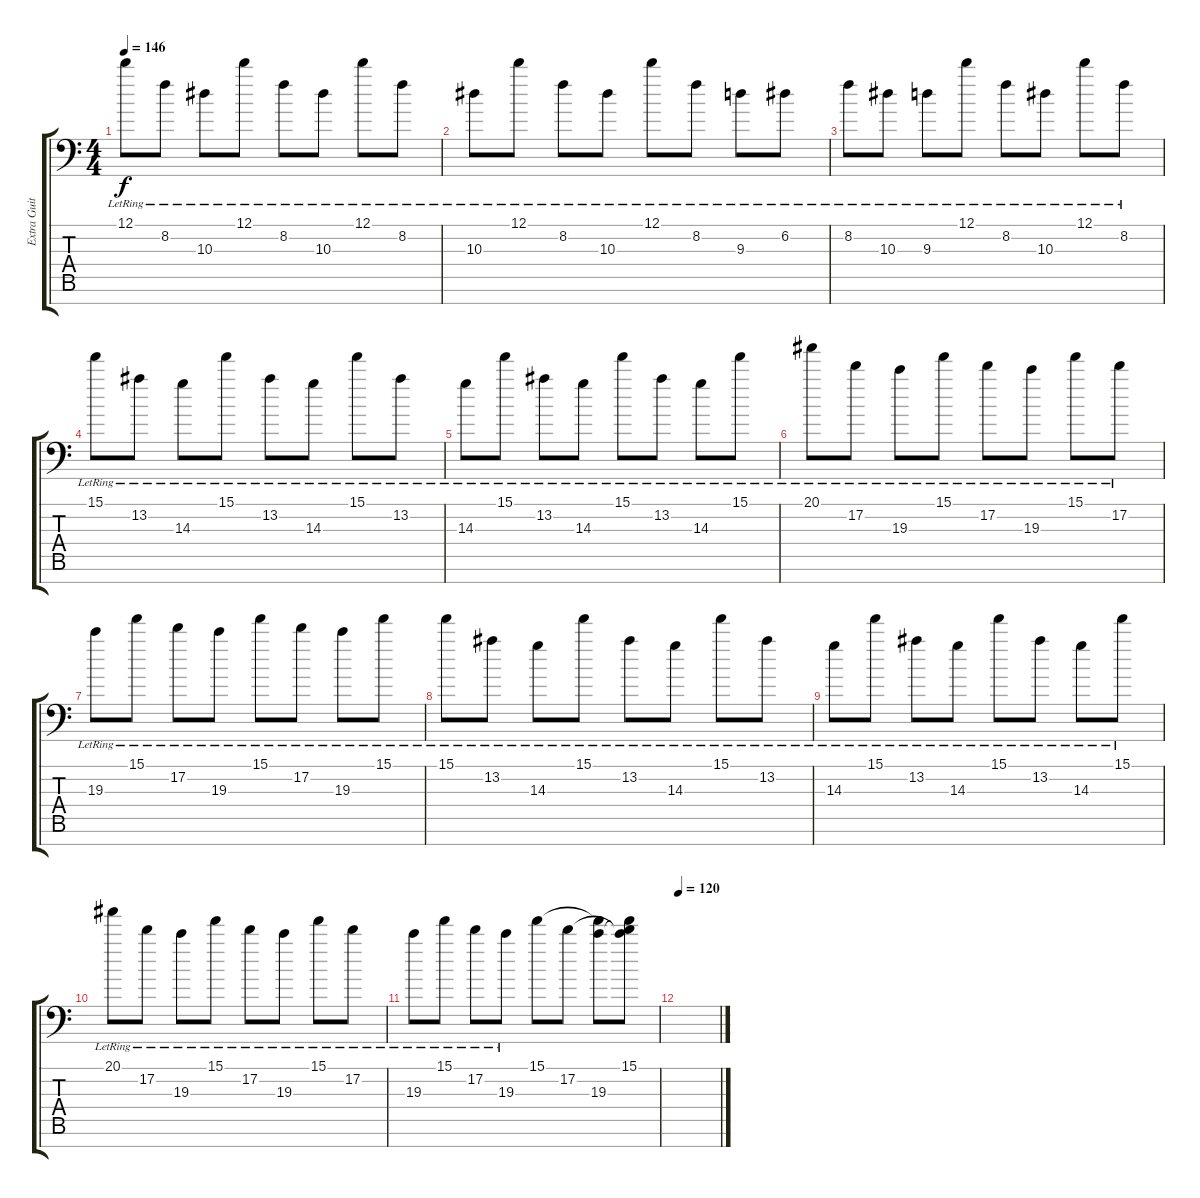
\track ("Extra Guitar" "Extra Guit") {instrument distortionguitar}
\staff {score tabs}
\tuning (D4 A3 F3 C3 G2 C2 A1) {hide}
\ts (4 4)
\tempo 146
\clef f4
\ks c
12.1{lr}.8{dy f} 8.2{lr}.8 10.3{lr}.8 12.1{lr}.8 8.2{lr}.8 10.3{lr}.8 12.1{lr}.8 8.2{lr}.8 |
10.3{lr}.8 12.1{lr}.8 8.2{lr}.8 10.3{lr}.8 12.1{lr}.8 8.2{lr}.8 9.3{lr}.8 6.2{lr}.8 |
8.2{lr}.8 10.3{lr}.8 9.3{lr}.8 12.1{lr}.8 8.2{lr}.8 10.3{lr}.8 12.1{lr}.8 8.2{lr}.8 |
15.1{lr}.8 13.2{lr}.8 14.3{lr}.8 15.1{lr}.8 13.2{lr}.8 14.3{lr}.8 15.1{lr}.8 13.2{lr}.8 |
14.3{lr}.8 15.1{lr}.8 13.2{lr}.8 14.3{lr}.8 15.1{lr}.8 13.2{lr}.8 14.3{lr}.8 15.1{lr}.8 |
20.1{lr}.8 17.2{lr}.8 19.3{lr}.8 15.1{lr}.8 17.2{lr}.8 19.3{lr}.8 15.1{lr}.8 17.2{lr}.8 |
19.3{lr}.8 15.1{lr}.8 17.2{lr}.8 19.3{lr}.8 15.1{lr}.8 17.2{lr}.8 19.3{lr}.8 15.1{lr}.8 |
15.1{lr}.8 13.2{lr}.8 14.3{lr}.8 15.1{lr}.8 13.2{lr}.8 14.3{lr}.8 15.1{lr}.8 13.2{lr}.8 |
14.3{lr}.8 15.1{lr}.8 13.2{lr}.8 14.3{lr}.8 15.1{lr}.8 13.2{lr}.8 14.3{lr}.8 15.1{lr}.8 |
20.1{lr}.8 17.2{lr}.8 19.3{lr}.8 15.1{lr}.8 17.2{lr}.8 19.3{lr}.8 15.1{lr}.8 17.2{lr}.8 |
19.3{lr}.8 15.1{lr}.8 17.2{lr}.8 19.3{lr}.8 15.1.8 17.2.8 (15.1{t} 19.3).8 (15.1 17.2{t} 19.3{t}).8 |
\tempo 120
